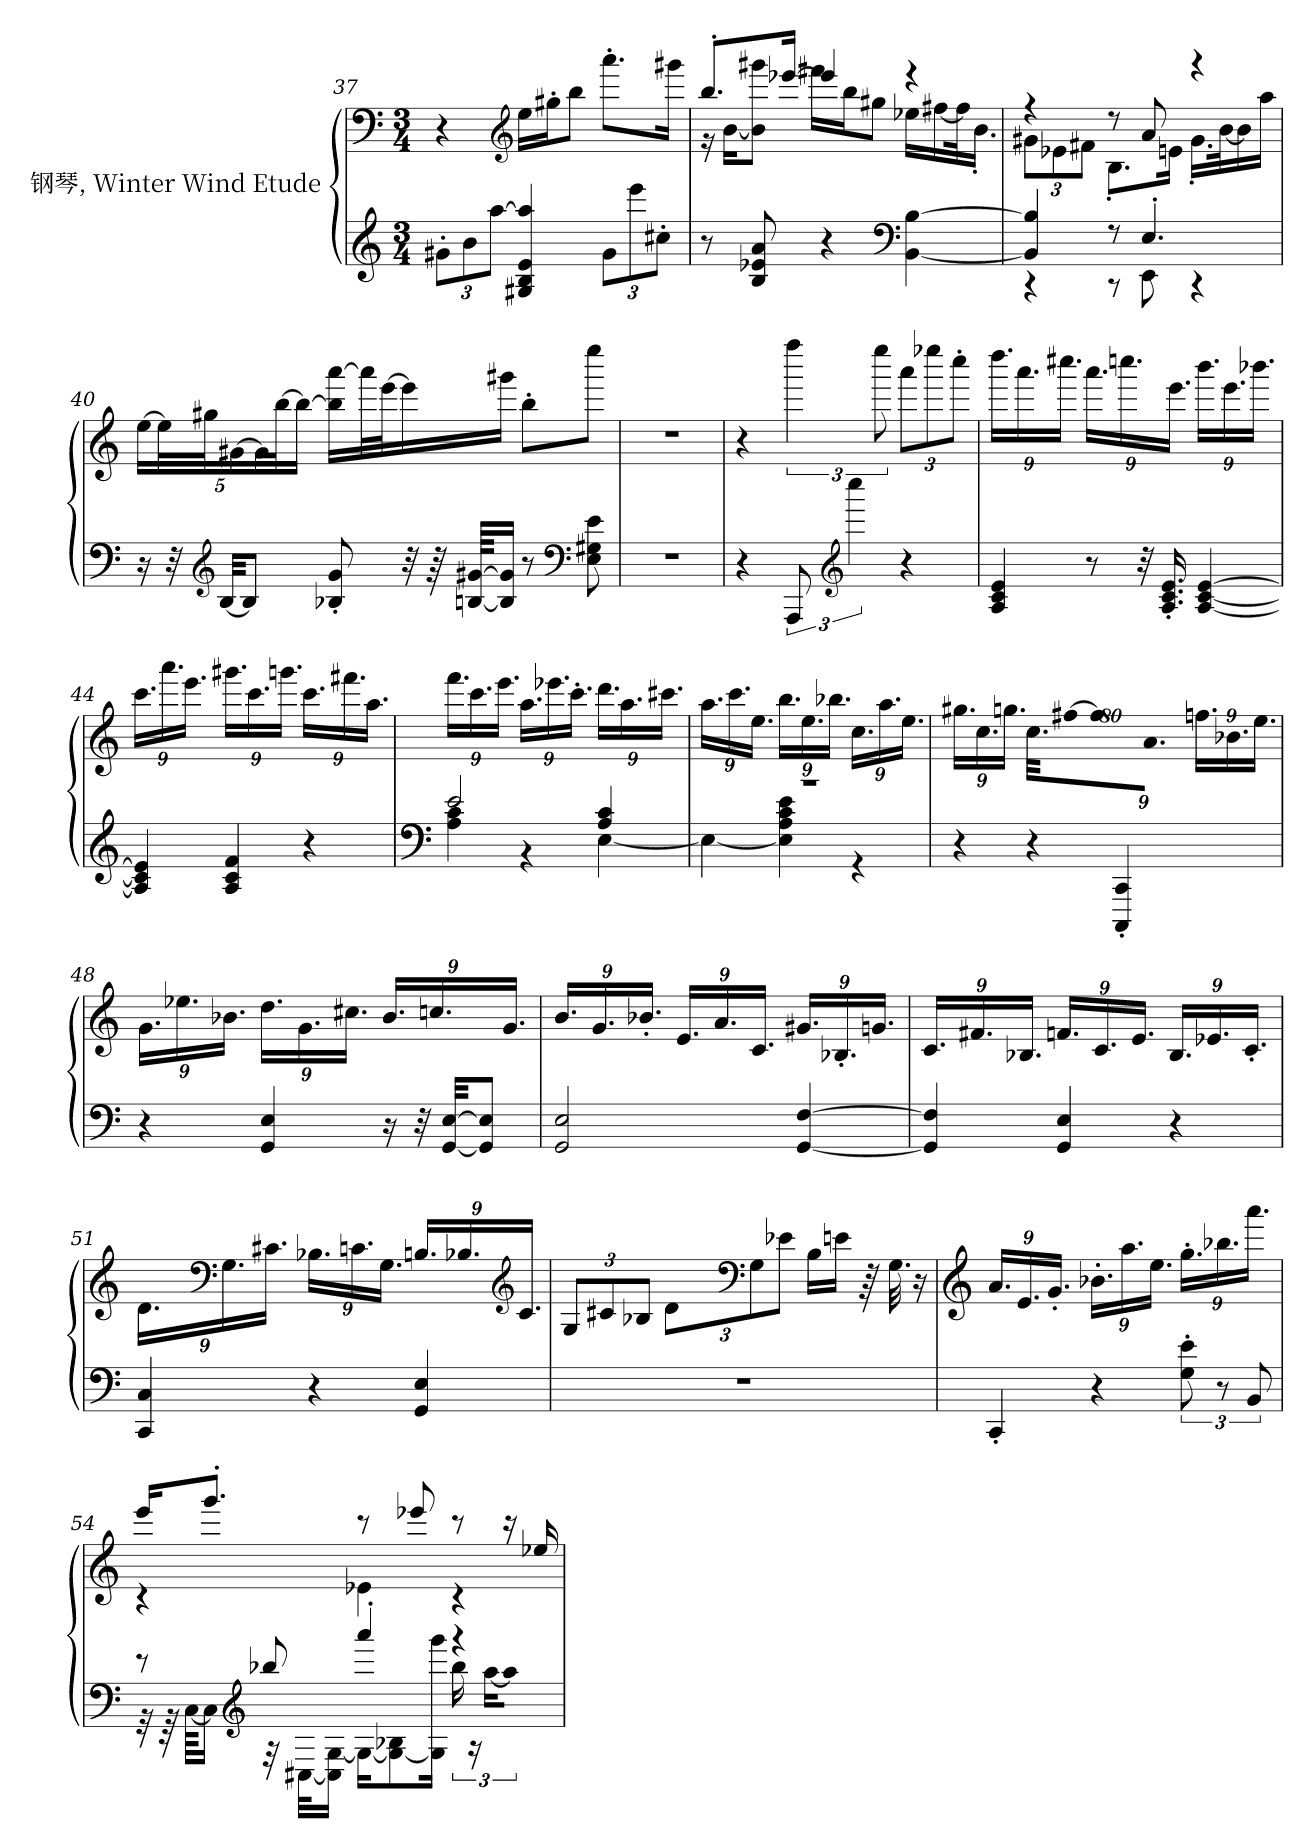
**kern	**kern
*part1	*part1
*staff2	*staff1
*I"钢琴, Winter Wind Etude	*
!!LO:LB:g=z
*clefG2	*clefF4
*k[]	*k[]
*M3/4	*M3/4
*Xbrackettup	*
=37	=37
12g#X'\L	4r
12b\	.
[12aa\J	.
*	*clefG2
4G#X/ 4B/ 4e/ 4aa/]	16ee\LL
.	16gg#X'\J
.	8bb\J
12g#\L	8.aaa'\L
12eee\	.
12cc#X'\J	.
.	16ggg#X\Jk
=38	=38
*	*^
8r	8.bb'/L	16r
.	.	[16b\KL
8B/ 8e-X/ 8a/	.	8b\] 8ggg#X\J
.	[16eee-X/Jk	.
4r	4eee-/]	16fff#X\LL
.	.	16bb\J
.	.	8gg#X\J
*clefF4	*	*
[4BB\ [4B\	4r	16ee-X\LL
.	.	[16ff#X\
.	.	32ff#\K]
.	.	16.b'\JJ
!!LO:LB:g=z	!!
=39	=39	=39
*^	*	*
*	*	*	*Xbrackettup
4BB/] 4B/]	4r	4r	12g#X\L
.	.	.	12e-X\
.	.	.	12f#X\J
8r	8r	8r	8.B'\L
4.E'/	8EE\	8a/	.
.	.	.	16en\Jk
.	4r	4r	16.g#'\LL
.	.	.	[32b\K
.	.	.	16b\]
.	.	.	16aa\JJ
*v	*v	*	*
*	*v	*v
=40	=40
16r	[20ee\LL
.	40ee\L]
32r	.
.	40gg#X\J
*clefG2	*
[32B/KKL	.
.	[20g#X\
8B/J]	.
.	40g#\L]
.	[40bb\J
.	20bb\JJ_
8B-X/' 8g/'	16bb\] [16aaa\LL
.	32aaa\L]
.	[32eee\J
32r	16eee\]
64r	.
[64Bn/ [64g#X/KKLL	.
16B/] 16g#/]JJ	16ggg#X\JJ
8r	8bb'\L
*clefF4	*
8E\ 8G#X\ 8e\	8eeee\J
=41	=41
2.r	2.r
!!LO:LB:g=z
=42	=42
4r	4r
*brackettup	*brackettup
12AAA/	6ffff\
*clefG2	*
6cccc\	.
.	12eeee\
*	*Xbrackettup
4r	12aaa\L
.	12eeee-X\
.	12cccc'\J
=43	=43
4A/ 4c/ 4e/	18.dddd\LL
.	18.aaa\
.	18.cccc#X\JJ
8r	18.aaa\LL
.	18.ccccn\
32r	.
16.A/' 16.c/' 16.e/'	.
.	18.eee\JJ
[4A/ [4c/ [4e/	18.bbb\LL
.	18.eee\
.	18.bbb-X\JJ
!!LO:LB:g=z
=44	=44
4A/] 4c/] 4e/]	18.ccc\LL
.	18.aaa\
.	18.eee\JJ
4A/ 4c/ 4f/	18.ggg#X\LL
.	18.ccc\
.	18.gggn\JJ
4r	18.ccc\LL
.	18.fff#X\
.	18.aa\JJ
=45	=45
*clefF4	*
*^	*
2e/	4A\ 4c\	18.fff\LL
.	.	18.ccc\
.	.	18.eee\JJ
.	4r	18.aa\LL
.	.	18.eee-X\
.	.	18.ccc'\JJ
4A/ 4c/	[4E\	18.ddd\LL
.	.	18.aa\
.	.	18.ccc#X\JJ
!!LO:PB:g=z
=46	=46	=46
2.r	4E\_	18.aa\LL
.	.	18.ccc\
.	.	18.ee\JJ
.	4E\] 4A\ 4c\ 4e\	18.bb\LL
.	.	18.ee\
.	.	18.bb-X\JJ
.	4r	18.cc\LL
.	.	18.aa\
.	.	18.ee\JJ
*v	*v	*
=47	=47
4r	18.gg#X\LL
.	18.cc\
.	18.ggn\JJ
4r	36.cc\KKL
!	!LO:N:vis=8
.	[640%71ff#X\
!	!LO:N:vis=64
.	640%9ff#\KKL]
.	18.a\JJ
4CCC/' 4CC/'	18.ffn\LL
.	18.b-X\
.	18.ee\JJ
!!LO:LB:g=z
=48	=48
4r	18.g\LL
.	18.ee-X\
.	18.b-X\JJ
4GG/ 4E/	18.dd\LL
.	18.g\
.	18.cc#X\JJ
16r	18.b-/LL
32r	.
.	18.ccn/
[32GG/ [32E/KKL	.
8GG/] 8E/]J	.
.	18.g/JJ
=49	=49
2GG/ 2E/	18.b/LL
.	18.g/
.	18.b-X'/JJ
.	18.e/LL
.	18.a/
.	18.c/JJ
[4GG/ [4F/	18.g#X/LL
.	18.B-X'/
.	18.gn/JJ
!!LO:LB:g=z
=50	=50
4GG/] 4F/]	18.c/LL
.	18.f#X/
.	18.B-X/JJ
4GG/ 4E/	18.fn/LL
.	18.c/
.	18.e/JJ
4r	18.B-/LL
.	18.e-X/
.	18.c'/JJ
=51	=51
4CC/ 4C/	18.d\LL
*	*clefF4
.	18.G\
.	18.c#X\JJ
4r	18.B-X\LL
.	18.cn\
.	18.G\JJ
4GG/ 4E/	18.Bn/LL
.	18.B-X/
*	*clefG2
.	18.c/JJ
!!LO:LB:g=z
=52	=52
2.r	12G/L
.	12c#X/
.	12B-X/J
.	12d\L
*	*clefF4
.	12G\
.	12e-X\J
.	16B-\LL
.	16en\JJ
.	64r
.	32.G\
.	16r
=53	=53
*	*clefG2
4CC'/	18.a/LL
.	18.e/
.	18.g'/JJ
4r	18.b-X'\LL
.	18.aa\
.	18.ee\JJ
12G\' 12e\'	18.gg'\LL
12r	18.bb-X\
12BB/	18.aaa\JJ
!!LO:LB:g=z
=54	=54
*^	*^
8r	32r	16eee/KL	4r
.	64r	.	.
.	[64C\KKLL	.	.
.	16C\JJ]	8.ggg'/J	.
*clefG2	*	*	*
8bb-X/	32r	.	.
.	[32C#X\KLL	.	.
.	16C#\] [16G\JJ	.	.
4aaa'/	16G\KL_	8r	4e-X\
.	8G\_ 8B-X\	.	.
.	.	8eee-X/	.
.	16G\] 16ggg\Jk	.	.
4r	24bb-\	8r	4r
.	24r	.	.
.	[24aa\KL	.	.
.	8aa\J]	16r	.
.	.	16ee-X/	.
*v	*v	*	*
*	*v	*v
=	=
*-	*-
